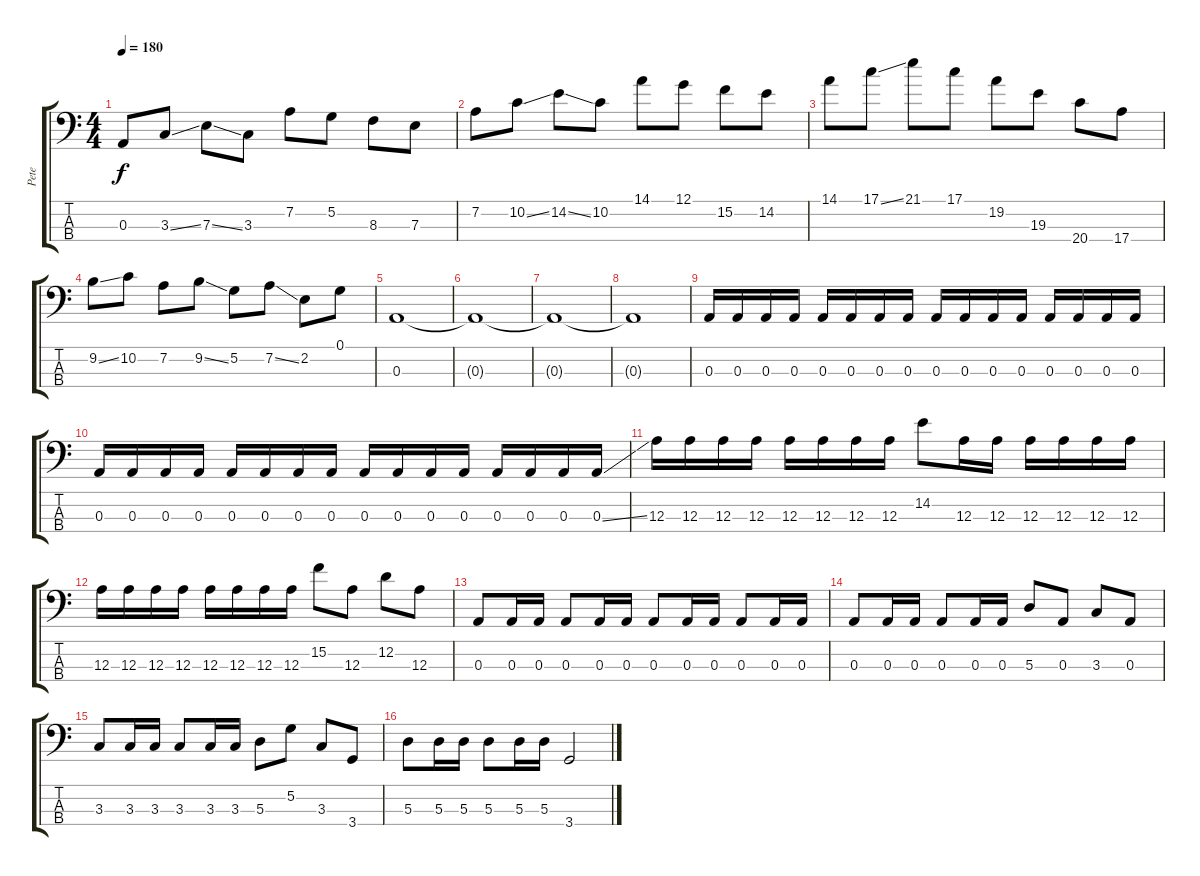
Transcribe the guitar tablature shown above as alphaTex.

\track ("Pete" "Pete") {instrument electricbasspick}
\staff {score tabs}
\tuning (G2 D2 A1 E1) {hide}
\ts (4 4)
\tempo 180
\clef f4
\ks c
0.3.8{dy f} 3.3{ss}.8 7.3{ss}.8 3.3.8 7.2.8 5.2.8 8.3.8 7.3.8 |
7.2.8 10.2{ss}.8 14.2{ss}.8 10.2.8 14.1.8 12.1.8 15.2.8 14.2.8 |
14.1.8 17.1{ss}.8 21.1.8 17.1.8 19.2.8 19.3.8 20.4.8 17.4.8 |
9.2{ss}.8 10.2.8 7.2.8 9.2{ss}.8 5.2.8 7.2{ss}.8 2.2.8 0.1.8 |
0.3.1 |
0.3{t}.1 |
0.3{t}.1 |
0.3{t}.1 |
0.3.16 0.3.16 0.3.16 0.3.16 0.3.16 0.3.16 0.3.16 0.3.16 0.3.16 0.3.16 0.3.16 0.3.16 0.3.16 0.3.16 0.3.16 0.3.16 |
0.3.16 0.3.16 0.3.16 0.3.16 0.3.16 0.3.16 0.3.16 0.3.16 0.3.16 0.3.16 0.3.16 0.3.16 0.3.16 0.3.16 0.3.16 0.3{ss}.16 |
12.3.16 12.3.16 12.3.16 12.3.16 12.3.16 12.3.16 12.3.16 12.3.16 14.2.8 12.3.16 12.3.16 12.3.16 12.3.16 12.3.16 12.3.16 |
12.3.16 12.3.16 12.3.16 12.3.16 12.3.16 12.3.16 12.3.16 12.3.16 15.2.8 12.3.8 12.2.8 12.3.8 |
0.3.8 0.3.16 0.3.16 0.3.8 0.3.16 0.3.16 0.3.8 0.3.16 0.3.16 0.3.8 0.3.16 0.3.16 |
0.3.8 0.3.16 0.3.16 0.3.8 0.3.16 0.3.16 5.3.8 0.3.8 3.3.8 0.3.8 |
3.3.8 3.3.16 3.3.16 3.3.8 3.3.16 3.3.16 5.3.8 5.2.8 3.3.8 3.4.8 |
5.3.8 5.3.16 5.3.16 5.3.8 5.3.16 5.3.16 3.4.2
